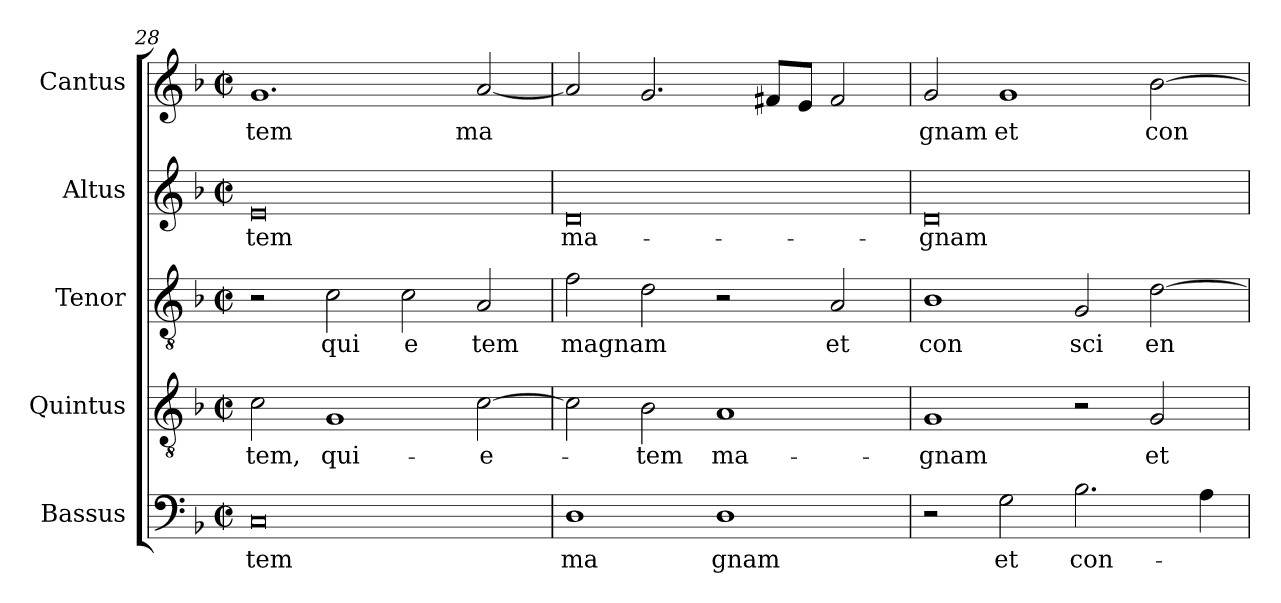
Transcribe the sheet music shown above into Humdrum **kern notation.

**kern	**text	**kern	**text	**kern	**text	**kern	**text	**kern	**text
*part5	*part5	*part4	*part4	*part3	*part3	*part2	*part2	*part1	*part1
*staff5	*staff5	*staff4	*staff4	*staff3	*staff3	*staff2	*staff2	*staff1	*staff1
*I"Bassus	*	*I"Quintus	*	*I"Tenor	*	*I"Altus	*	*I"Cantus	*
*clefF4	*	*clefGv2	*	*clefGv2	*	*clefG2	*	*clefG2	*
*k[b-]	*	*k[b-]	*	*k[b-]	*	*k[b-]	*	*k[b-]	*
*F:	*	*F:	*	*F:	*	*F:	*	*F:	*
*M2/2	*	*M2/2	*	*M2/2	*	*M2/2	*	*M2/2	*
*met(c|)	*	*met(c|)	*	*met(c|)	*	*met(c|)	*	*met(c|)	*
=28	=28	=28	=28	=28	=28	=28	=28	=28	=28
!	!LO:LY:b:cj	!	!LO:LY:b:cj	!	!	!	!LO:LY:b:cj	!	!LO:LY:b:cj
0C	tem	2c\	-tem,	2r	.	0e	-tem	1.g	tem
!	!	!	!LO:LY:b:cj	!	!LO:LY:b:cj	!	!	!	!
.	.	1G	qui-	2c\	qui	.	.	.	.
!	!	!	!	!	!LO:LY:b:cj	!	!	!	!
.	.	.	.	2c\	e	.	.	.	.
!	!	!	!LO:LY:b:cj	!	!LO:LY:b:cj	!	!	!	!LO:LY:b
.	.	[>2c\	-e-	2A/	tem	.	.	[<2a/	ma
=29	=29	=29	=29	=29	=29	=29	=29	=29	=29
!	!LO:LY:b:cj	!	!	!	!LO:LY:b	!	!LO:LY:b:cj	!	!
1D	ma	2c\]	.	2f\	magnam	0d	ma-	2a/]	.
!	!	!	!LO:LY:b:cj	!	!	!	!	!	!
.	.	2B-\	-tem	2d\	.	.	.	2.g/	.
!	!LO:LY:b:cj	!	!LO:LY:b:cj	!	!	!	!	!	!
1D	gnam	1A	ma-	2r	.	.	.	.	.
.	.	.	.	.	.	.	.	8f#/L	.
.	.	.	.	.	.	.	.	8e/J	.
!	!	!	!	!	!LO:LY:b:cj	!	!	!	!
.	.	.	.	2A/	et	.	.	2f#/	.
!!LO:LB:g=z
=30	=30	=30	=30	=30	=30	=30	=30	=30	=30
!	!	!	!LO:LY:b:cj	!	!LO:LY:b:cj	!	!LO:LY:b:cj	!	!LO:LY:b:cj
2r	.	1G	-gnam	1B-	con	0d	-gnam	2g/	gnam
!	!LO:LY:b:cj	!	!	!	!	!	!	!	!LO:LY:b:cj
2G\	et	.	.	.	.	.	.	1g	et
!	!LO:LY:b	!	!	!	!LO:LY:b:cj	!	!	!	!
2.B-\	con-	2r	.	2G/	sci	.	.	.	.
!	!	!	!LO:LY:b:cj	!	!LO:LY:b:cj	!	!	!	!LO:LY:b
.	.	2G/	et	[>2d\	en	.	.	[>2b-\	con-
4A\	.	.	.	.	.	.	.	.	.
=	=	=	=	=	=	=	=	=	=
*-	*-	*-	*-	*-	*-	*-	*-	*-	*-
